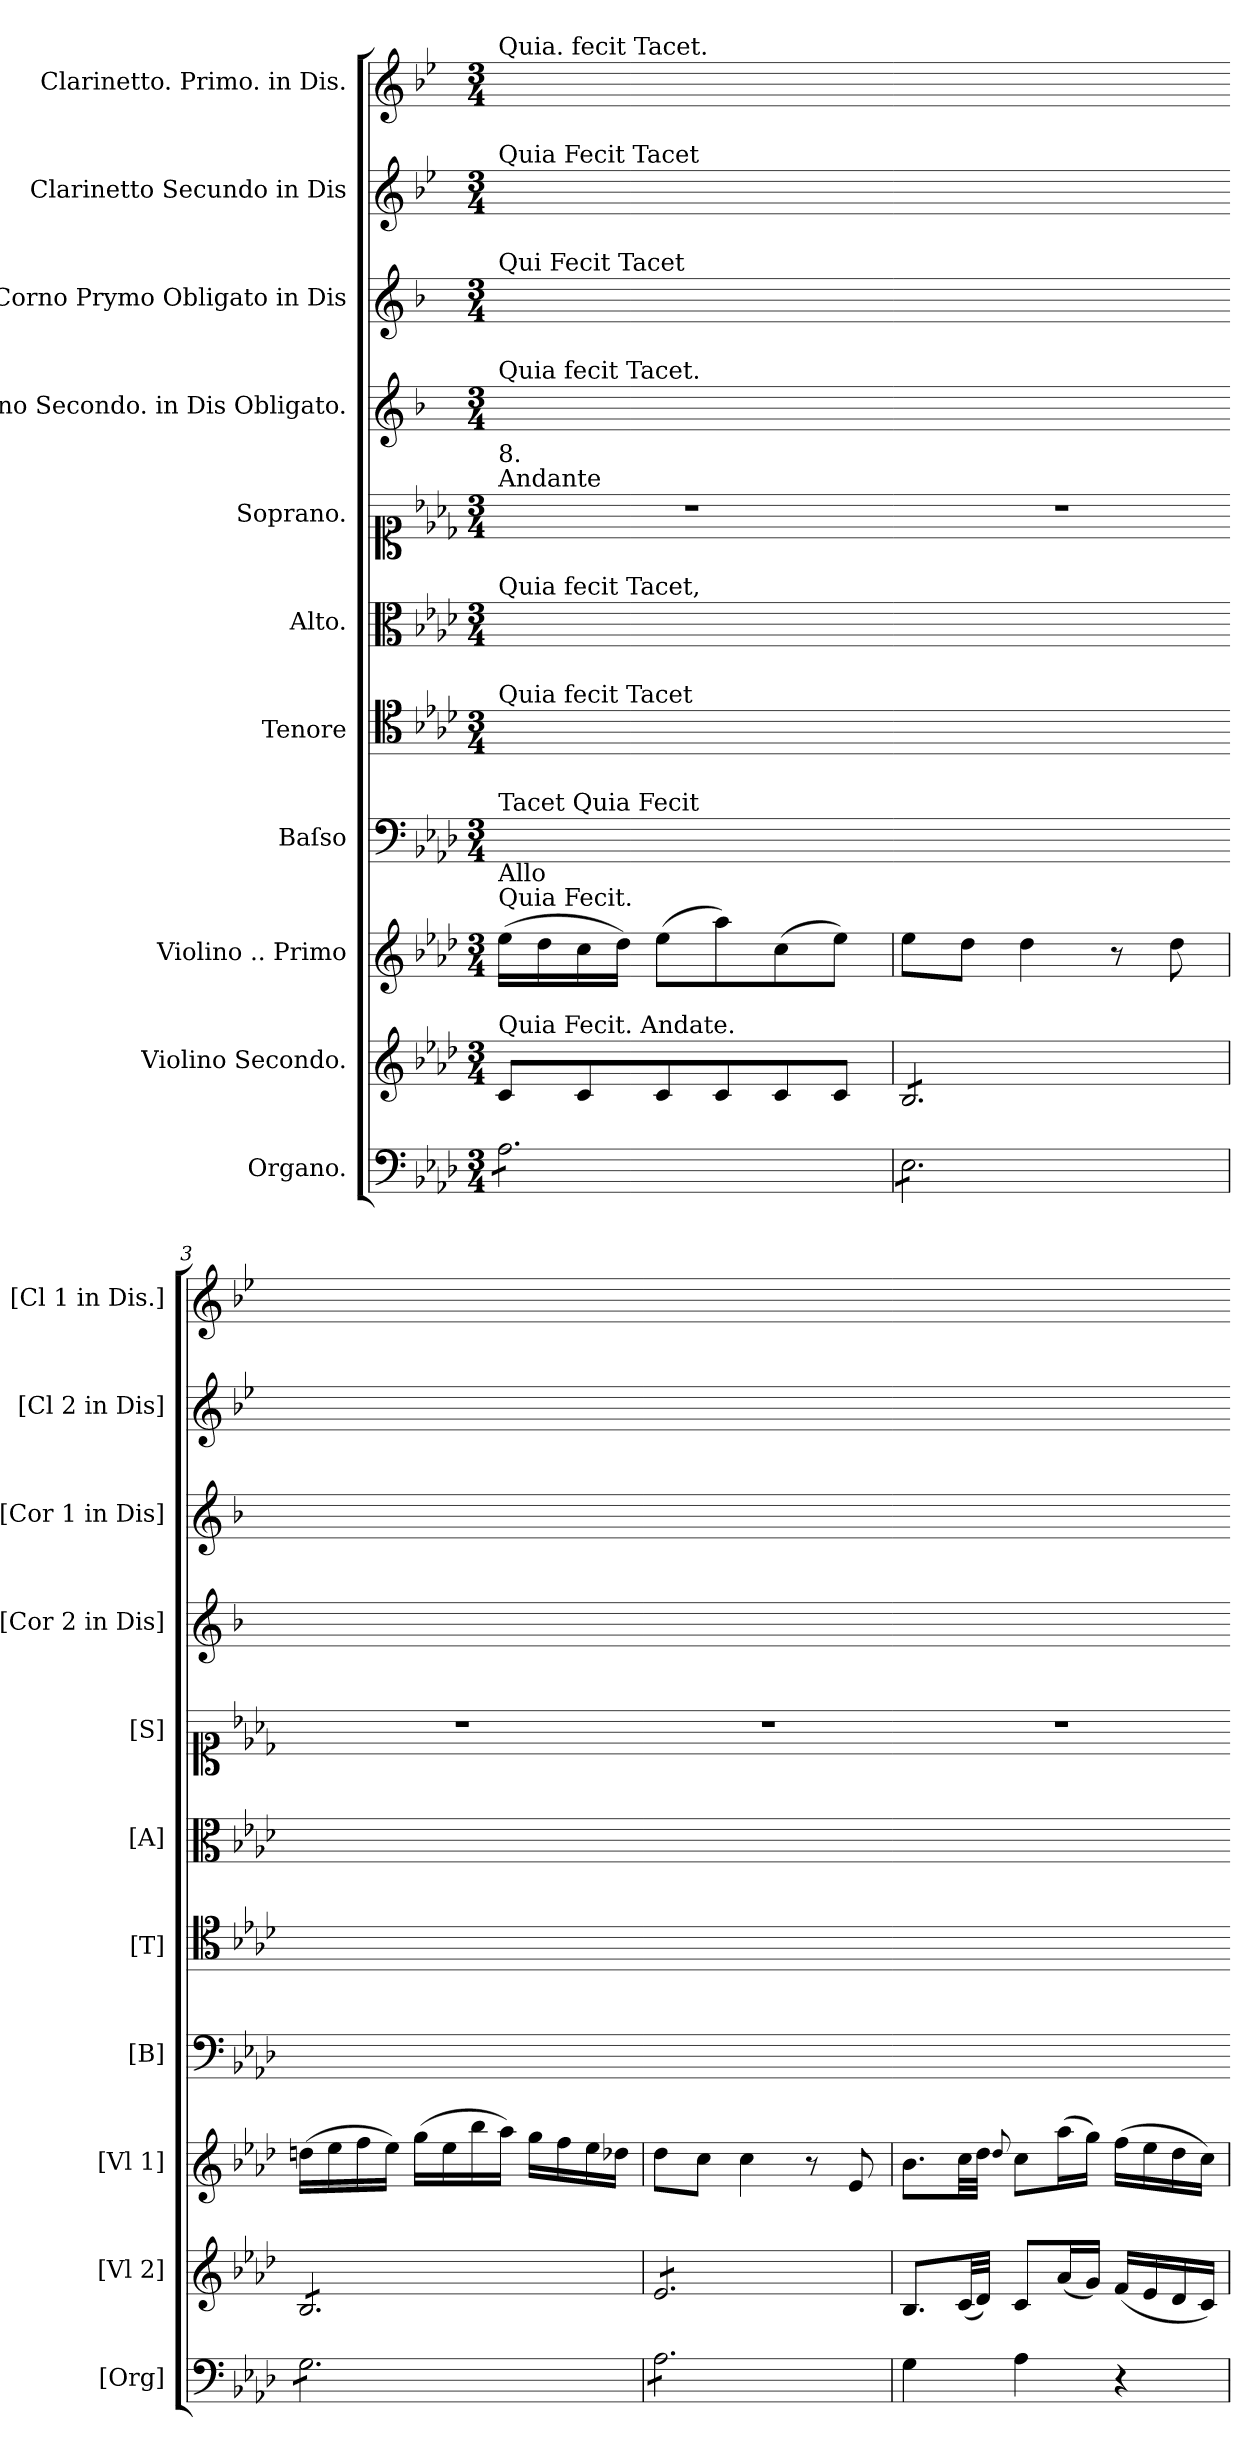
**kern	**kern	**kern	**kern	**kern	**kern	**kern	**kern	**kern	**kern	**kern
*part11	*part10	*part9	*part8	*part7	*part6	*part5	*part4	*part3	*part2	*part1
*staff11	*staff10	*staff9	*staff8	*staff7	*staff6	*staff5	*staff4	*staff3	*staff2	*staff1
*I"Organo.	*I"Violino Secondo.	*I"Violino .. Primo	*I"Baſso	*I"Tenore	*I"Alto.	*I"Soprano.	*I"Corno Secondo. in Dis Obligato.	*I"Corno Prymo Obligato in Dis	*I"Clarinetto Secundo in Dis	*I"Clarinetto. Primo. in Dis.
*I'[Org]	*I'[Vl 2]	*I'[Vl 1]	*I'[B]	*I'[T]	*I'[A]	*I'[S]	*I'[Cor 2 in Dis]	*I'[Cor 1 in Dis]	*I'[Cl 2 in Dis]	*I'[Cl 1 in Dis.]
*clefF4	*clefG2	*clefG2	*clefF4	*clefC4	*clefC3	*clefC1	*clefG2	*clefG2	*clefG2	*clefG2
*	*	*	*	*	*	*	*ITrd5c9	*ITrd5c9	*ITrd1c2	*ITrd1c2
*k[b-e-a-d-]	*k[b-e-a-d-]	*k[b-e-a-d-]	*k[b-e-a-d-]	*k[b-e-a-d-]	*k[b-e-a-d-]	*k[b-e-a-d-]	*k[b-e-a-d-]	*k[b-e-a-d-]	*k[b-e-a-d-]	*k[b-e-a-d-]
*A-:	*A-:	*A-:	*A-:	*A-:	*A-:	*A-:	*A-:	*A-:	*A-:	*A-:
*M3/4	*M3/4	*M3/4	*M3/4	*M3/4	*M3/4	*M3/4	*M3/4	*M3/4	*M3/4	*M3/4
=1	=1	=1	=1	=1	=1	=1	=1	=1	=1	=1
!	!	!	!	!	!	!	!	!	!	!LO:TX:a:t=Quia. fecit Tacet.
!	!	!	!	!	!	!	!	!	!LO:TX:a:t=Quia Fecit Tacet	!
!	!	!	!	!	!	!	!	!LO:TX:a:t=Qui Fecit Tacet	!	!
!	!	!	!	!	!	!	!LO:TX:a:t=Quia fecit Tacet.	!	!	!
!	!	!	!	!	!	!LO:TX:a:t=Andante	!	!	!	!
!	!	!	!	!	!	!LO:TX:a:t=8.	!	!	!	!
!	!	!	!	!	!LO:TX:a:t=Quia fecit Tacet,	!	!	!	!	!
!	!	!	!	!LO:TX:a:t=Quia fecit Tacet	!	!	!	!	!	!
!	!	!	!LO:TX:a:t=Tacet Quia Fecit	!	!	!	!	!	!	!
!	!	!LO:TX:a:t=Quia Fecit.	!	!	!	!	!	!	!	!
!	!	!LO:TX:a:t=Allo	!	!	!	!	!	!	!	!
!	!LO:TX:a:t=Quia Fecit. Andate.	!	!	!	!	!	!	!	!	!
!LO:TX:a:t=Quia fecit	!	!	!	!	!	!	!	!	!	!
!LO:TX:a:t=Andante.	!	!	!	!	!	!	!	!	!	!
!LO:TX:b:t=Solo	!	!	!	!	!	!	!	!	!	!
*tremolo	*	*	*	*	*	*	*	*	*	*
8A-\L	8c/L	(>16ee-\LL	2.ryy	2.ryy	2.ryy	2.r	2.ryy	2.ryy	2.ryy	2.ryy
.	.	16dd-\	.	.	.	.	.	.	.	.
8A-\	8c/	16cc\	.	.	.	.	.	.	.	.
.	.	16dd-\JJ)	.	.	.	.	.	.	.	.
8A-\	8c/	(>8ee-\L	.	.	.	.	.	.	.	.
8A-\	8c/	8aa-\)	.	.	.	.	.	.	.	.
8A-\	8c/	(>8cc\	.	.	.	.	.	.	.	.
8A-\J	8c/J	8ee-\J)	.	.	.	.	.	.	.	.
=2	=2	=2	=2	=2	=2	=2-	=2	=2	=2	=2
*	*tremolo	*	*	*	*	*	*	*	*	*
8E-\L	8B-/L	8ee-\L	2.ryy	2.ryy	2.ryy	2.r	2.ryy	2.ryy	2.ryy	2.ryy
8E-\	8B-/	8dd-\J	.	.	.	.	.	.	.	.
8E-\	8B-/	4dd-\	.	.	.	.	.	.	.	.
8E-\	8B-/	.	.	.	.	.	.	.	.	.
8E-\	8B-/	8r	.	.	.	.	.	.	.	.
8E-\J	8B-/J	8dd-\	.	.	.	.	.	.	.	.
=3	=3	=3	=3	=3	=3	=3-	=3	=3	=3	=3
8G\L	8B-/L	(>16ddn\LL	2.ryy	2.ryy	2.ryy	2.r	2.ryy	2.ryy	2.ryy	2.ryy
.	.	16ee-\	.	.	.	.	.	.	.	.
8G\	8B-/	16ff\	.	.	.	.	.	.	.	.
.	.	16ee-\JJ)	.	.	.	.	.	.	.	.
8G\	8B-/	(>16gg\LL	.	.	.	.	.	.	.	.
.	.	16ee-\	.	.	.	.	.	.	.	.
8G\	8B-/	16bb-\	.	.	.	.	.	.	.	.
.	.	16aa-\JJ)	.	.	.	.	.	.	.	.
8G\	8B-/	16gg\LL	.	.	.	.	.	.	.	.
.	.	16ff\	.	.	.	.	.	.	.	.
8G\J	8B-/J	16ee-\	.	.	.	.	.	.	.	.
.	.	16dd-X\JJ	.	.	.	.	.	.	.	.
=4	=4	=4	=4	=4	=4	=4-	=4	=4	=4	=4
8A-\L	8e-/L	8dd-\L	2.ryy	2.ryy	2.ryy	2.r	2.ryy	2.ryy	2.ryy	2.ryy
8A-\	8e-/	8cc\J	.	.	.	.	.	.	.	.
8A-\	8e-/	4cc\	.	.	.	.	.	.	.	.
8A-\	8e-/	.	.	.	.	.	.	.	.	.
8A-\	8e-/	8r	.	.	.	.	.	.	.	.
8A-\J	8e-/J	8e-/	.	.	.	.	.	.	.	.
*	*Xtremolo	*	*	*	*	*	*	*	*	*
*Xtremolo	*	*	*	*	*	*	*	*	*	*
=5	=5	=5	=5	=5	=5	=5-	=5	=5	=5	=5
4G\	8.B-/L	8.b-\L	2.ryy	2.ryy	2.ryy	2.r	2.ryy	2.ryy	2.ryy	2.ryy
.	(<32c/LL	32cc\LL	.	.	.	.	.	.	.	.
.	32d-/JJJ)	32dd-\JJJ	.	.	.	.	.	.	.	.
.	.	8qqdd-/	.	.	.	.	.	.	.	.
4A-\	8c/L	8cc\L	.	.	.	.	.	.	.	.
.	(<16a-/L	(>16aa-\L	.	.	.	.	.	.	.	.
.	16g/JJ)	16gg\JJ)	.	.	.	.	.	.	.	.
4r	(<16f/LL	(>16ff\LL	.	.	.	.	.	.	.	.
.	16e-/	16ee-\	.	.	.	.	.	.	.	.
.	16d-/	16dd-\	.	.	.	.	.	.	.	.
.	16c/JJ)	16cc\JJ)	.	.	.	.	.	.	.	.
=	=	=	=	=	=	=-	=	=	=	=
*-	*-	*-	*-	*-	*-	*-	*-	*-	*-	*-
